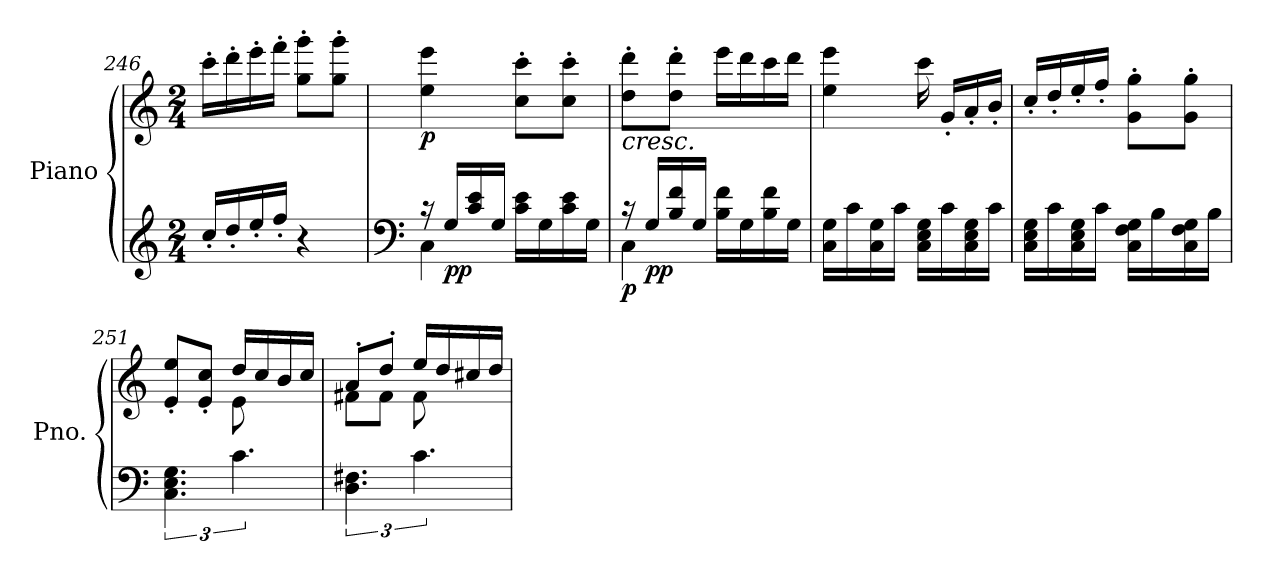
**kern	**kern	**dynam
*part1	*part1	*part1
*staff2	*staff1	*staff1/2
*I"Piano	*	*
*I'Pno.	*	*
*clefG2	*clefG2	*
*k[]	*k[]	*
*M2/4	*M2/4	*
=246	=246	=246
16cc'/LL	16ccc'\LL	.
16dd'/	16ddd'\	.
16ee'/	16eee'\	.
16ff'/JJ	16fff'\JJ	.
4r	8gg\' 8ggg\'L	.
.	8gg\' 8ggg\'J	.
=247	=247	=247
*clefF4	*	*
*^	*	*
!	!	!	!LO:DY:b
16r	4C\	4ee\ 4eee\	p
!	!	!	!LO:DY:b=2
16G/LL	.	.	pp
16c/ 16e/	.	.	.
16G/JJ	.	.	.
16c\ 16e\LL	4ryy	8cc\' 8ccc\'L	.
16G\	.	.	.
16c\ 16e\	.	8cc\' 8ccc\'J	.
16G\JJ	.	.	.
!!LO:LB:g=z
=248	=248	=248	=248
!	!	!	!LO:HP:b
!	!	!	!LO:DY:n=1:b=2
16r	4C\	8dd\' 8ddd\'L	< p
!	!	!	!LO:DY:n=2:b=2
16G/LL	.	.	pp
16B/ 16f/	.	8dd\' 8ddd\'J	.
16G/JJ	.	.	.
16B\ 16f\LL	4ryy	16eee\LL	.
16G\	.	16ddd\	.
16B\ 16f\	.	16ccc\	.
16G\JJ	.	16ddd\JJ	.
*v	*v	*	*
.	.	[
=249	=249	=249
!	!	!LO:DY:b=2
!	!	!LO:DY:n=1:b
16C\ 16G\LL	4ee\ 4eee\	mf f
16c\	.	.
16C\ 16G\	.	.
16c\JJ	.	.
16C\ 16E\ 16G\LL	16ccc\	.
16c\	16g'/LL	.
16C\ 16E\ 16G\	16a'/	.
16c\JJ	16b'/JJ	.
=250	=250	=250
16C\ 16E\ 16G\LL	16cc'/LL	.
16c\	16dd'/	.
16C\ 16E\ 16G\	16ee'/	.
16c\JJ	16ff'/JJ	.
16C\ 16F\ 16G\LL	8g\' 8gg\'L	.
16B\	.	.
16C\ 16F\ 16G\	8g\' 8gg\'J	.
16B\JJ	.	.
=251	=251	=251
*	*^	*
6.C\ 6.E\ 6.G\	8e/' 8ee/'L	4rcyy	.
.	8e/' 8cc/'J	.	.
6.c\	16dd/LL	8e\	.
.	16cc/	.	.
.	16b/	8ryy	.
.	16cc/JJ	.	.
=252	=252	=252	=252
6.D\ 6.F#X\	8a'/L	8f#X\L	.
.	8dd'/J	8f#\J	.
6.c\	16ee/LL	8f#\	.
.	16dd/	.	.
.	16cc#X/	8ryy	.
.	16dd/JJ	.	.
*	*v	*v	*
=	=	=
*-	*-	*-
